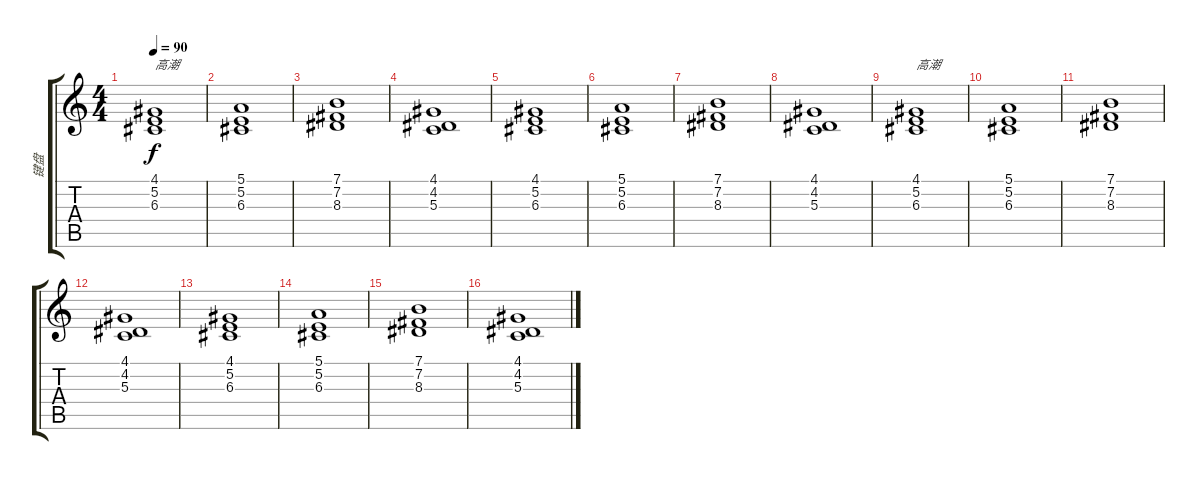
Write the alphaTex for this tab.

\track ("键盘" "键盘") {instrument synthstrings1}
\staff {score tabs}
\tuning (E4 B3 G3 D3 A2 E2) {hide}
\ts (4 4)
\tempo 90
\clef g2
\ks c
(4.1 5.2 6.3).1{txt "高潮" dy f} |
(5.1 5.2 6.3).1 |
(7.1 7.2 8.3).1 |
(4.1 4.2 5.3).1 |
(4.1 5.2 6.3).1 |
(5.1 5.2 6.3).1 |
(7.1 7.2 8.3).1 |
(4.1 4.2 5.3).1 |
(4.1 5.2 6.3).1{txt "高潮"} |
(5.1 5.2 6.3).1 |
(7.1 7.2 8.3).1 |
(4.1 4.2 5.3).1 |
(4.1 5.2 6.3).1 |
(5.1 5.2 6.3).1 |
(7.1 7.2 8.3).1 |
(4.1 4.2 5.3).1
